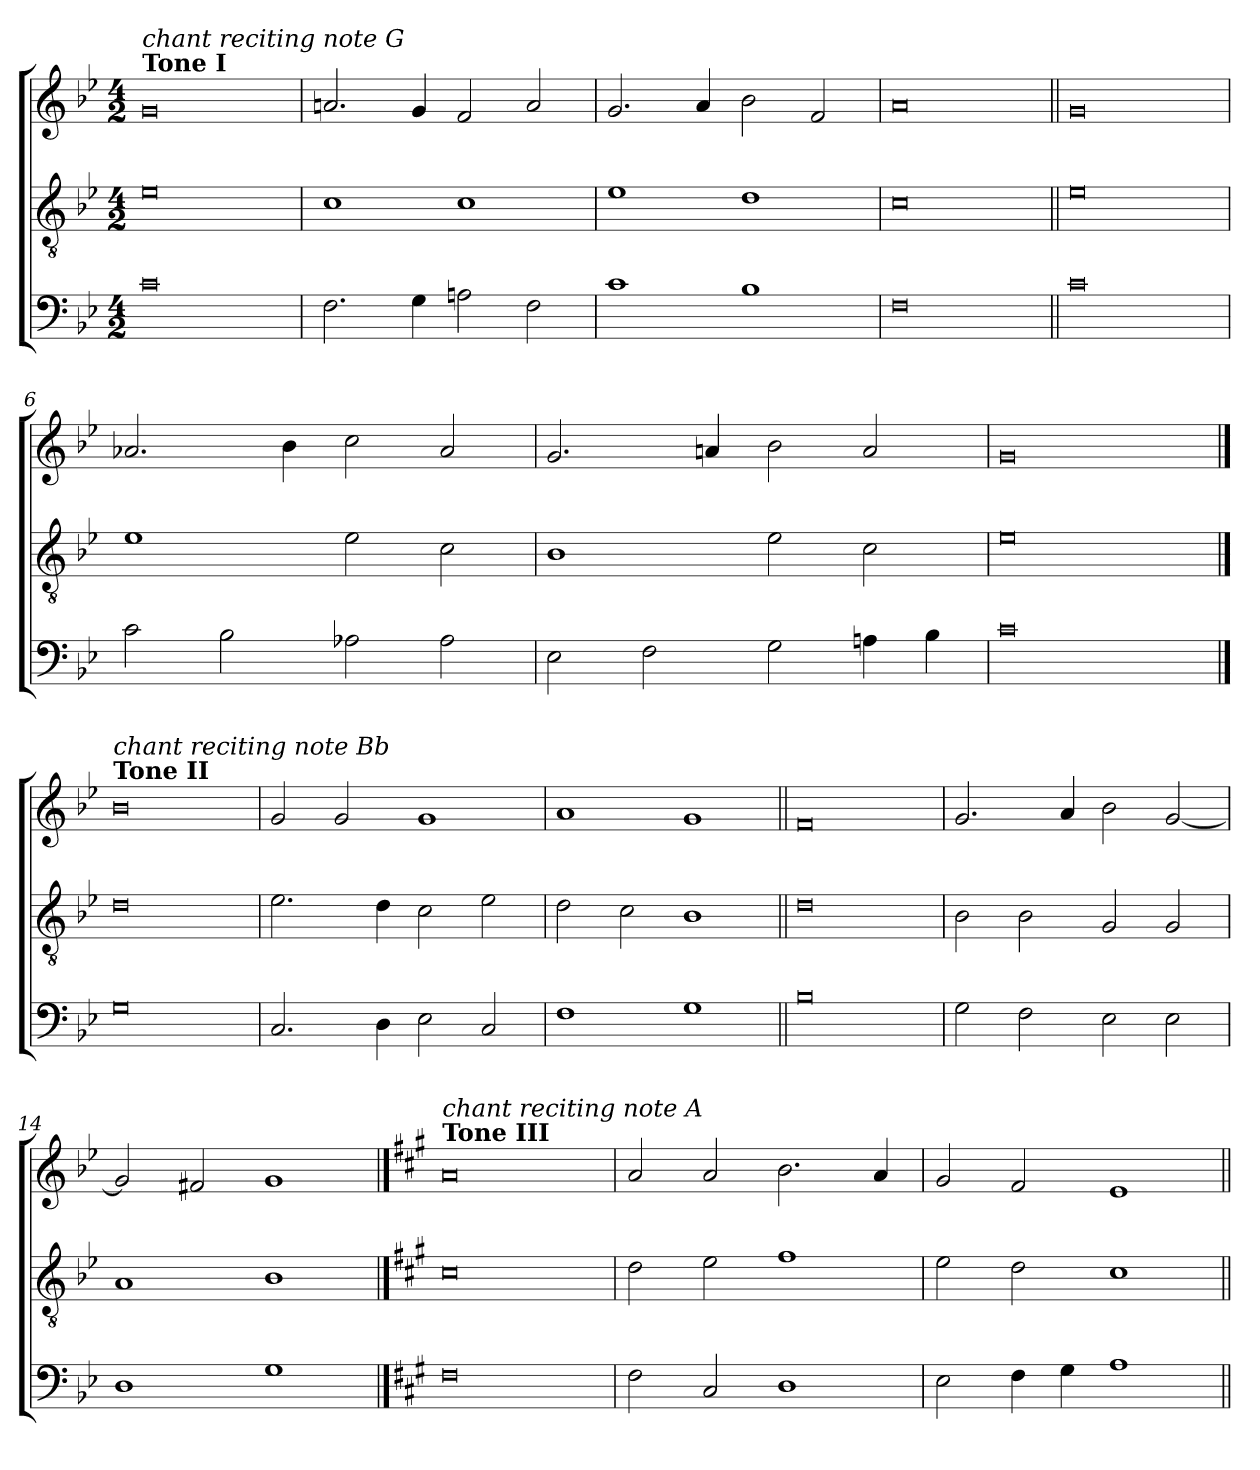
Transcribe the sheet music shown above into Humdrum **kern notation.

**kern	**kern	**kern
*part3	*part2	*part1
*staff3	*staff2	*staff1
*clefF4	*clefGv2	*clefG2
*k[b-e-]	*k[b-e-]	*k[b-e-]
*B-:	*B-:	*B-:
*M4/2	*M4/2	*M4/2
=1	=1	=1
!	!	!LO:TX:a:B:t=Tone I
!	!	!LO:TX:a:i:t=chant reciting note G
0c	0e-	0g
=2	=2	=2
2.F\	1c	2.an/
4G\	.	4g/
2An\	1c	2f/
2F\	.	2a/
=3	=3	=3
1c	1e-	2.g/
.	.	4a/
1B-	1d	2b-\
.	.	2f/
=4	=4	=4
0F	0c	0a
=5||	=5||	=5||
0c	0e-	0g
=6	=6	=6
2c\	1e-	2.a-X/
2B-\	.	.
.	.	4b-\
2A-X\	2e-\	2cc\
2A-\	2c\	2a-/
=7	=7	=7
2E-\	1B-	2.g/
2F\	.	.
.	.	4an/
2G\	2e-\	2b-\
4An\	2c\	2a/
4B-\	.	.
=8	=8	=8
0c	0e-	0g
!!LO:LB:g=z
==9	==9	==9
!	!	!LO:TX:a:B:t=Tone II
!	!	!LO:TX:a:i:t=chant reciting note Bb
0G	0d	0b-
=10	=10	=10
2.C/	2.e-\	2g/
.	.	2g/
4D\	4d\	.
2E-\	2c\	1g
2C/	2e-\	.
=11	=11	=11
1F	2d\	1a
.	2c\	.
1G	1B-	1g
=12||	=12||	=12||
0B-	0d	0f
=13	=13	=13
2G\	2B-\	2.g/
2F\	2B-\	.
.	.	4a/
2E-\	2G/	2b-\
2E-\	2G/	[2g/
=14	=14	=14
1D	1A	2g/]
.	.	2f#X/
1G	1B-	1g
!!LO:LB:g=z
==15	==15	==15
*k[f#c#g#]	*k[f#c#g#]	*k[f#c#g#]
*A:	*A:	*A:
!	!	!LO:TX:a:B:t=Tone III
!	!	!LO:TX:a:i:t=chant reciting note A
0F#	0c#	0a
=16	=16	=16
2F#\	2d\	2a/
2C#/	2e\	2a/
1D	1f#	2.b\
.	.	4a/
=17	=17	=17
2E\	2e\	2g#/
4F#\	2d\	2f#/
4G#\	.	.
1A	1c#	1e
=||	=||	=||
*-	*-	*-
